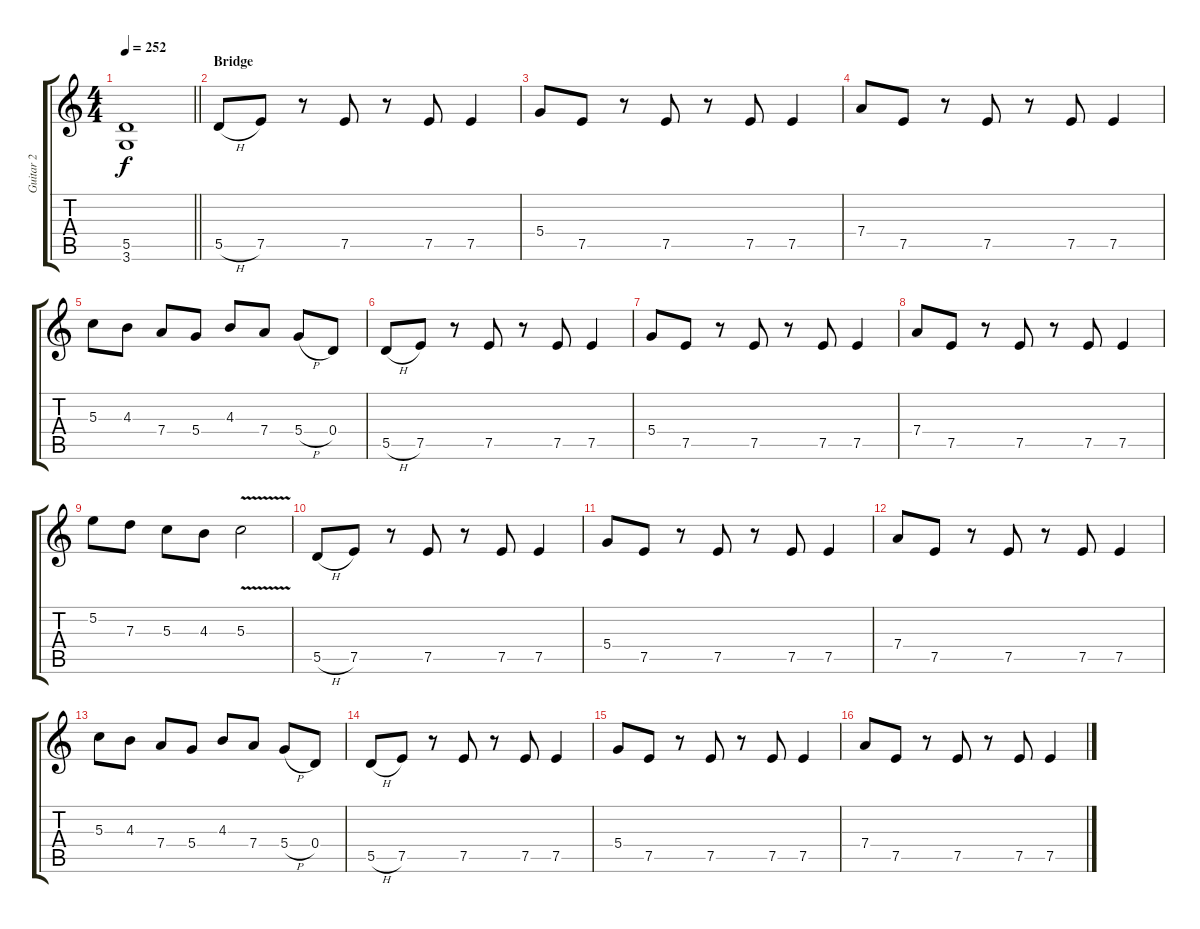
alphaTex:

\track ("Guitar 2" "Guitar 2") {instrument distortionguitar}
\staff {score tabs}
\tuning (E4 B3 G3 D3 A2 E2) {hide}
\ts (4 4)
\tempo 252
\clef g2
\barLineRight lightlight
\ks c
(5.5 3.6).1{dy f} |
\section ("" "Bridge")
5.5{h}.8 7.5.8 r.8 7.5.8 r.8 7.5.8 7.5.4 |
5.4.8 7.5.8 r.8 7.5.8 r.8 7.5.8 7.5.4 |
7.4.8 7.5.8 r.8 7.5.8 r.8 7.5.8 7.5.4 |
5.3.8 4.3.8 7.4.8 5.4.8 4.3.8 7.4.8 5.4{h}.8 0.4.8 |
5.5{h}.8 7.5.8 r.8 7.5.8 r.8 7.5.8 7.5.4 |
5.4.8 7.5.8 r.8 7.5.8 r.8 7.5.8 7.5.4 |
7.4.8 7.5.8 r.8 7.5.8 r.8 7.5.8 7.5.4 |
5.2.8 7.3.8 5.3.8 4.3.8 5.3{v}.2 |
5.5{h}.8 7.5.8 r.8 7.5.8 r.8 7.5.8 7.5.4 |
5.4.8 7.5.8 r.8 7.5.8 r.8 7.5.8 7.5.4 |
7.4.8 7.5.8 r.8 7.5.8 r.8 7.5.8 7.5.4 |
5.3.8 4.3.8 7.4.8 5.4.8 4.3.8 7.4.8 5.4{h}.8 0.4.8 |
5.5{h}.8 7.5.8 r.8 7.5.8 r.8 7.5.8 7.5.4 |
5.4.8 7.5.8 r.8 7.5.8 r.8 7.5.8 7.5.4 |
7.4.8 7.5.8 r.8 7.5.8 r.8 7.5.8 7.5.4
